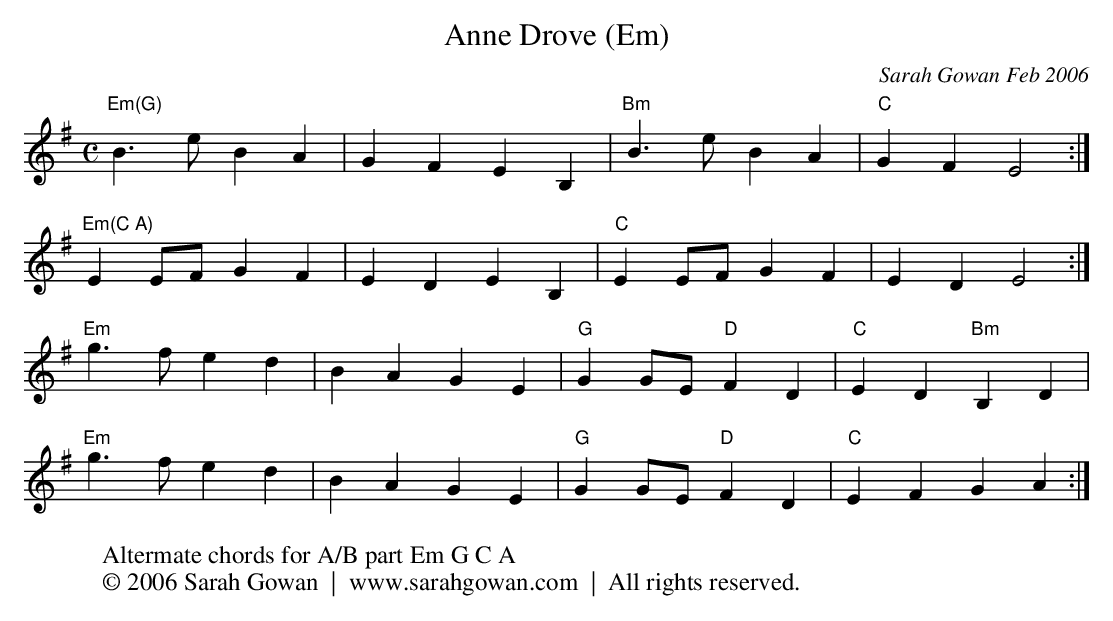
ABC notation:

X:1
T:Anne Drove (Em)
C:Sarah Gowan Feb 2006
M:C
L:1/4
K:Em
"Em(G)"B>e BA | GFEB, |"Bm" B>e BA |"C" GFE2:|
"Em(C A)"E E/F/ GF | EDEB, |"C" E E/F/ GF | EDE2:|
"Em"g>f ed | BAGE |"G" G G/E/"D" FD|"C"ED"Bm"B,D|
"Em"g>f ed | BAGE | "G"G G/E/"D" FD|"C"EFGA:|
W:Altermate chords for A/B part Em G C A
W: © 2006 Sarah Gowan  |  www.sarahgowan.com  |  All rights reserved.
